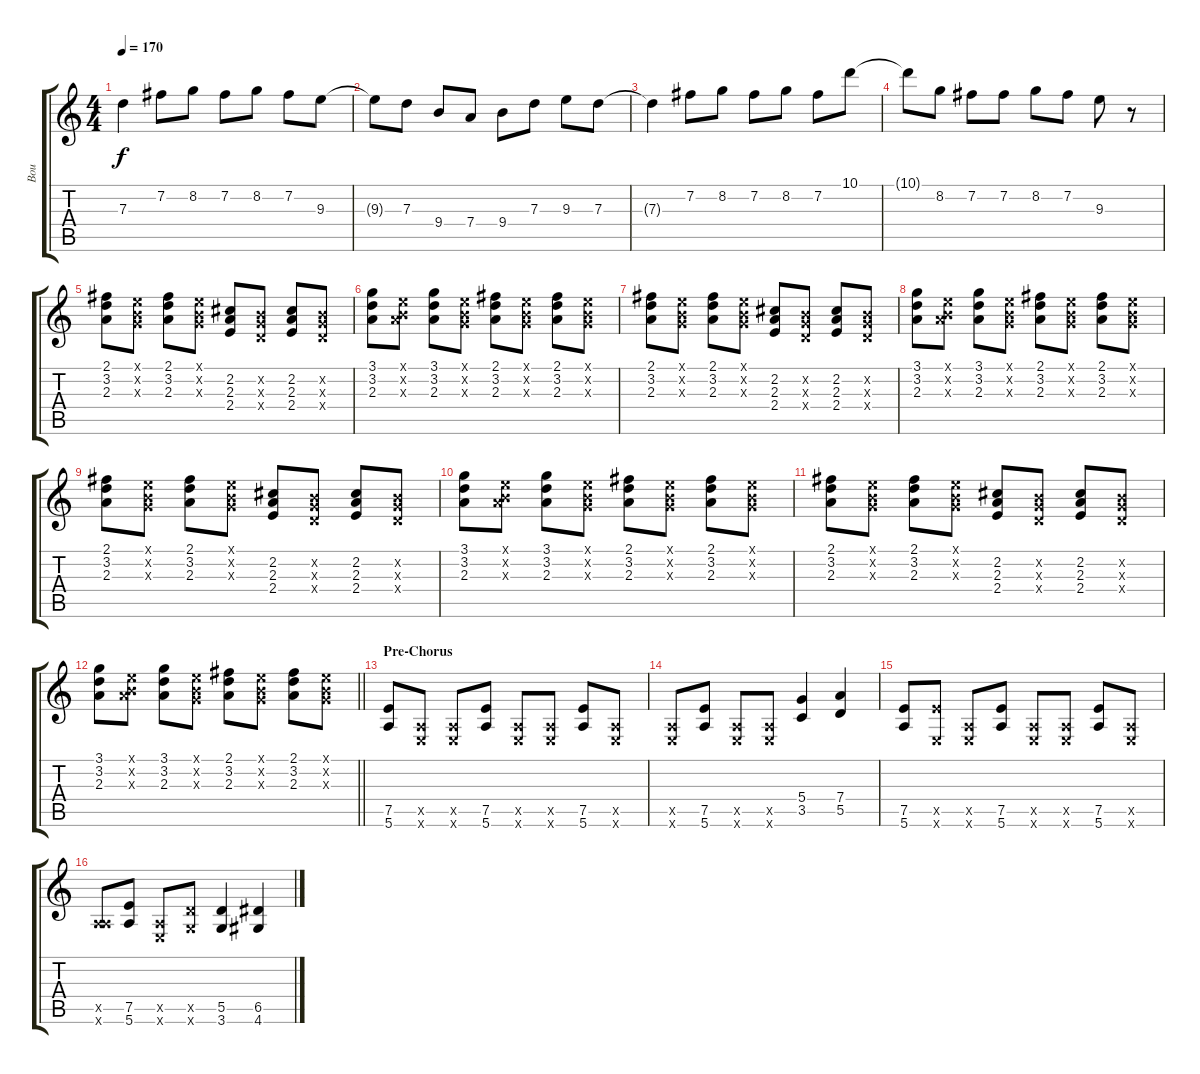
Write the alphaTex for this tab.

\track ("Bou" "Bou") {instrument distortionguitar}
\staff {score tabs}
\tuning (E4 B3 G3 D3 A2 E2) {hide}
\ts (4 4)
\tempo 170
\clef g2
\ks c
7.3{t}.4{dy f} 7.2.8 8.2.8 7.2.8 8.2.8 7.2.8 9.3.8 |
9.3{t}.8 7.3.8 9.4.8 7.4.8 9.4.8 7.3.8 9.3.8 7.3.8 |
7.3{t}.4 7.2.8 8.2.8 7.2.8 8.2.8 7.2.8 10.1.8 |
10.1{t}.8 8.2.8 7.2.8 7.2.8 8.2.8 7.2.8 9.3.8 r.8 |
(2.1 3.2 2.3).8 (0.1{x} 0.2{x} 0.3{x}).8 (2.1 3.2 2.3).8 (0.1{x} 0.2{x} 0.3{x}).8 (2.2 2.3 2.4).8 (0.2{x} 0.3{x} 0.4{x}).8 (2.2 2.3 2.4).8 (0.2{x} 0.3{x} 0.4{x}).8 |
(3.1 3.2 2.3).8 (0.1{x} 0.2{x} 2.3{x}).8 (3.1 3.2 2.3).8 (0.1{x} 0.2{x} 0.3{x}).8 (2.1 3.2 2.3).8 (0.1{x} 0.2{x} 0.3{x}).8 (2.1 3.2 2.3).8 (0.1{x} 0.2{x} 0.3{x}).8 |
(2.1 3.2 2.3).8 (0.1{x} 0.2{x} 0.3{x}).8 (2.1 3.2 2.3).8 (0.1{x} 0.2{x} 0.3{x}).8 (2.2 2.3 2.4).8 (0.2{x} 0.3{x} 0.4{x}).8 (2.2 2.3 2.4).8 (0.2{x} 0.3{x} 0.4{x}).8 |
(3.1 3.2 2.3).8 (0.1{x} 0.2{x} 2.3{x}).8 (3.1 3.2 2.3).8 (0.1{x} 0.2{x} 0.3{x}).8 (2.1 3.2 2.3).8 (0.1{x} 0.2{x} 0.3{x}).8 (2.1 3.2 2.3).8 (0.1{x} 0.2{x} 0.3{x}).8 |
(2.1 3.2 2.3).8 (0.1{x} 0.2{x} 0.3{x}).8 (2.1 3.2 2.3).8 (0.1{x} 0.2{x} 0.3{x}).8 (2.2 2.3 2.4).8 (0.2{x} 0.3{x} 0.4{x}).8 (2.2 2.3 2.4).8 (0.2{x} 0.3{x} 0.4{x}).8 |
(3.1 3.2 2.3).8 (0.1{x} 0.2{x} 2.3{x}).8 (3.1 3.2 2.3).8 (0.1{x} 0.2{x} 0.3{x}).8 (2.1 3.2 2.3).8 (0.1{x} 0.2{x} 0.3{x}).8 (2.1 3.2 2.3).8 (0.1{x} 0.2{x} 0.3{x}).8 |
(2.1 3.2 2.3).8 (0.1{x} 0.2{x} 0.3{x}).8 (2.1 3.2 2.3).8 (0.1{x} 0.2{x} 0.3{x}).8 (2.2 2.3 2.4).8 (0.2{x} 0.3{x} 0.4{x}).8 (2.2 2.3 2.4).8 (0.2{x} 0.3{x} 0.4{x}).8 |
\barLineRight lightlight
(3.1 3.2 2.3).8 (0.1{x} 0.2{x} 2.3{x}).8 (3.1 3.2 2.3).8 (0.1{x} 0.2{x} 0.3{x}).8 (2.1 3.2 2.3).8 (0.1{x} 0.2{x} 0.3{x}).8 (2.1 3.2 2.3).8 (0.1{x} 0.2{x} 0.3{x}).8 |
\section ("" "Pre-Chorus")
(7.5 5.6).8 (0.5{x} 0.6{x}).8 (0.5{x} 0.6{x}).8 (7.5 5.6).8 (0.5{x} 0.6{x}).8 (0.5{x} 0.6{x}).8 (7.5 5.6).8 (0.5{x} 0.6{x}).8 |
(0.5{x} 0.6{x}).8 (7.5 5.6).8 (0.5{x} 0.6{x}).8 (0.5{x} 0.6{x}).8 (5.4 3.5).4 (7.4 5.5).4 |
(7.5 5.6).8 (7.5{x} 0.6{x}).8 (0.5{x} 0.6{x}).8 (7.5 5.6).8 (0.5{x} 0.6{x}).8 (0.5{x} 0.6{x}).8 (7.5 5.6).8 (0.5{x} 0.6{x}).8 |
(0.5{x} 5.6{x}).8 (7.5 5.6).8 (0.5{x} 0.6{x}).8 (5.5{x} 3.6{x}).8 (5.5 3.6).4 (6.5 4.6).4
